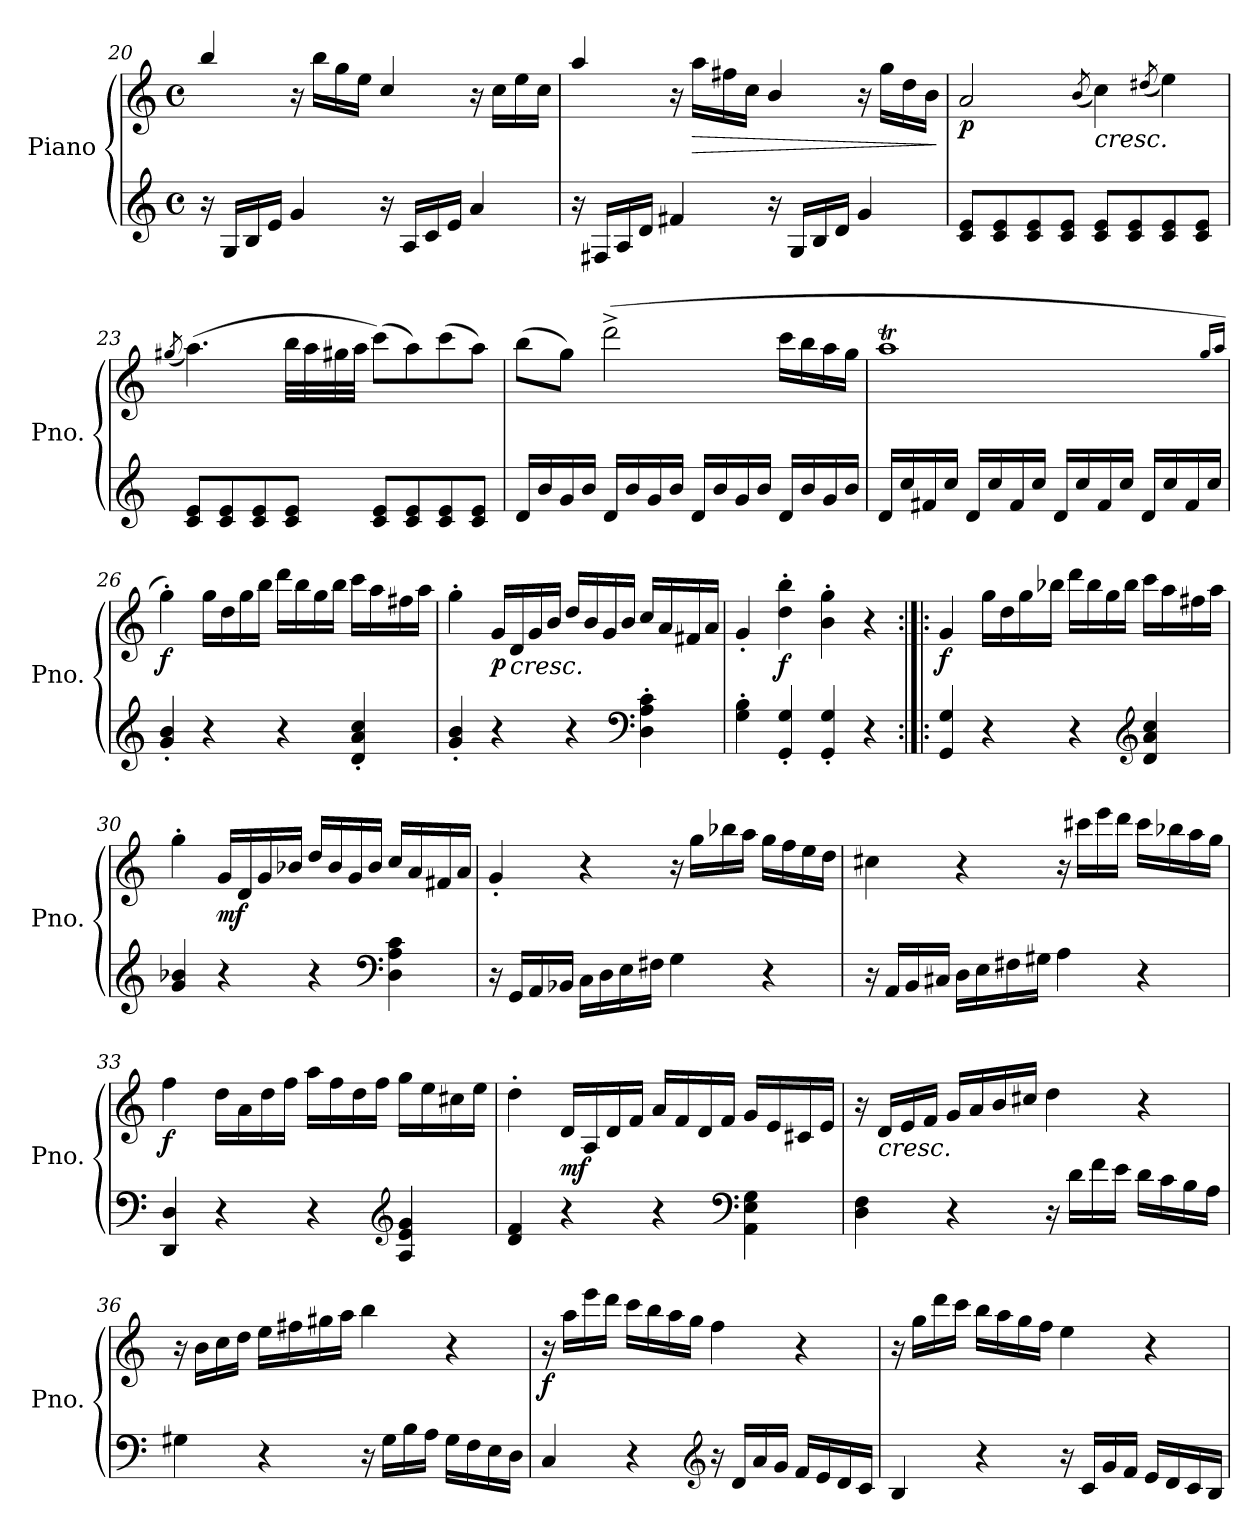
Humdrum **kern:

**kern	**kern	**dynam
*part1	*part1	*part1
*staff2	*staff1	*staff1/2
*I"Piano	*	*
*I'Pno.	*	*
!!LO:LB:g=z
*clefG2	*clefG2	*
*k[]	*k[]	*
*M4/4	*M4/4	*
*met(c)	*met(c)	*
=20	=20	=20
16r	4bb/	.
16G/LL	.	.
16B/	.	.
16e/JJ	.	.
4g/	16r	.
.	16bb\LL	.
.	16gg\	.
.	16ee\JJ	.
16r	4cc/	.
16A/LL	.	.
16c/	.	.
16e/JJ	.	.
4a/	16r	.
.	16cc\LL	.
.	16ee\	.
.	16cc\JJ	.
=21	=21	=21
16r	4aa/	.
16F#X/LL	.	.
16A/	.	.
16d/JJ	.	.
4f#X/	16r	.
!	!	!LO:HP:b
.	16aa\LL	>
.	16ff#X\	.
.	16cc\JJ	.
16r	4b/	.
16G/LL	.	.
16B/	.	.
16d/JJ	.	.
4g/	16r	.
.	16gg\LL	.
.	16dd\	.
.	16b\JJ	.
.	.	]
=22	=22	=22
!	!	!LO:DY:b
8c/ 8e/L	2a/	p
8c/ 8e/	.	.
8c/ 8e/	.	.
8c/ 8e/J	.	.
.	(<8qb/	.
!	!LO:TX:b:i:t=cresc.	!
8c/ 8e/L	4cc\)	.
8c/ 8e/	.	.
.	(<8qdd#X/	.
8c/ 8e/	4ee\)	.
8c/ 8e/J	.	.
!!LO:LB:g=z
=23	=23	=23
.	(<8qgg#X/	.
8c/ 8e/L	(>4.aa\)	.
8c/ 8e/	.	.
8c/ 8e/	.	.
8c/ 8e/J	32bb\LLL	.
.	32aa\	.
.	32gg#\	.
.	32aa\JJJ	.
8c/ 8e/L	(>8ccc\L)	.
8c/ 8e/	8aa\)	.
8c/ 8e/	(>8ccc\	.
8c/ 8e/J	8aa\J)	.
=24	=24	=24
16d/LL	(>8bb\L	.
16b/	.	.
16g/	8gg\J)	.
16b/JJ	.	.
16d/LL	(>2ddd^\	.
16b/	.	.
16g/	.	.
16b/JJ	.	.
16d/LL	.	.
16b/	.	.
16g/	.	.
16b/JJ	.	.
16d/LL	16ccc\LL	.
16b/	16bb\	.
16g/	16aa\	.
16b/JJ	16gg\JJ	.
=25	=25	=25
16d/LL	1aaT	.
16cc/	.	.
16f#X/	.	.
16cc/JJ	.	.
16d/LL	.	.
16cc/	.	.
16f#/	.	.
16cc/JJ	.	.
16d/LL	.	.
16cc/	.	.
16f#/	.	.
16cc/JJ	.	.
16d/LL	.	.
16cc/	.	.
16f#/	.	.
16cc/JJ	.	.
.	16qgg/LL	.
.	16qaa/JJ	.
!!LO:LB:g=z
=26	=26	=26
!	!	!LO:DY:b
4g/' 4b/'	4gg'\)	f
4r	16gg\LL	.
.	16dd\	.
.	16gg\	.
.	16bb\JJ	.
4r	16ddd\LL	.
.	16bb\	.
.	16gg\	.
.	16bb\JJ	.
4d/' 4a/' 4cc/'	16ccc\LL	.
.	16aa\	.
.	16ff#X\	.
.	16aa\JJ	.
=27	=27	=27
4g/' 4b/'	4gg'\	.
!	!	!LO:DY:b
4r	16g/LL	p
!	!LO:TX:b:i:t=cresc.	!
.	16d/	.
.	16g/	.
.	16b/JJ	.
4r	16dd/LL	.
.	16b/	.
.	16g/	.
.	16b/JJ	.
*clefF4	*	*
4D\' 4A\' 4c\'	16cc/LL	.
.	16a/	.
.	16f#X/	.
.	16a/JJ	.
=28	=28	=28
4G\' 4B\'	4g'/	.
!	!	!LO:DY:b
4GG/' 4G/'	4dd\' 4bb\'	f
4GG/' 4G/'	4b\' 4gg\'	.
4r	4r	.
!!LO:LB:g=z
=29:|!|:	=29:|!|:	=29:|!|:
!	!	!LO:DY:b
4GG/ 4G/	4g/	f
4r	16gg\LL	.
.	16dd\	.
.	16gg\	.
.	16bb-X\JJ	.
4r	16ddd\LL	.
.	16bb-\	.
.	16gg\	.
.	16bb-\JJ	.
*clefG2	*	*
4d/ 4a/ 4cc/	16ccc\LL	.
.	16aa\	.
.	16ff#X\	.
.	16aa\JJ	.
=30	=30	=30
4g/ 4b-X/	4gg'\	.
!	!	!LO:DY:b
4r	16g/LL	mf
.	16d/	.
.	16g/	.
.	16b-X/JJ	.
4r	16dd/LL	.
.	16b-/	.
.	16g/	.
.	16b-/JJ	.
*clefF4	*	*
4D\ 4A\ 4c\	16cc/LL	.
.	16a/	.
.	16f#X/	.
.	16a/JJ	.
=31	=31	=31
16r	4g'/	.
16GG/LL	.	.
16AA/	.	.
16BB-X/JJ	.	.
16C\LL	4r	.
16D\	.	.
16E\	.	.
16F#X\JJ	.	.
4G\	16r	.
.	16gg\LL	.
.	16bb-X\	.
.	16aa\JJ	.
4r	16gg\LL	.
.	16ff\	.
.	16ee\	.
.	16dd\JJ	.
!!LO:LB:g=z
=32	=32	=32
16r	4cc#X\	.
16AA/LL	.	.
16BB/	.	.
16C#X/JJ	.	.
16D\LL	4r	.
16E\	.	.
16F#X\	.	.
16G#X\JJ	.	.
4A\	16r	.
.	16ccc#X\LL	.
.	16eee\	.
.	16ddd\JJ	.
4r	16ccc#\LL	.
.	16bb-X\	.
.	16aa\	.
.	16gg\JJ	.
=33	=33	=33
!	!	!LO:DY:b
4DD/ 4D/	4ff\	f
4r	16dd\LL	.
.	16a\	.
.	16dd\	.
.	16ff\JJ	.
4r	16aa\LL	.
.	16ff\	.
.	16dd\	.
.	16ff\JJ	.
*clefG2	*	*
4A/ 4e/ 4g/	16gg\LL	.
.	16ee\	.
.	16cc#X\	.
.	16ee\JJ	.
=34	=34	=34
4d/ 4f/	4dd'\	.
!	!	!LO:DY:b
4r	16d/LL	mf
.	16A/	.
.	16d/	.
.	16f/JJ	.
4r	16a/LL	.
.	16f/	.
.	16d/	.
.	16f/JJ	.
*clefF4	*	*
4AA\ 4E\ 4G\	16g/LL	.
.	16e/	.
.	16c#X/	.
.	16e/JJ	.
!!LO:PB:g=z
=35	=35	=35
4D\ 4F\	16r	.
!	!LO:TX:b:i:t=cresc.	!
.	16d/LL	.
.	16e/	.
.	16f/JJ	.
4r	16g/LL	.
.	16a/	.
.	16b/	.
.	16cc#X/JJ	.
16r	4dd\	.
16d\LL	.	.
16f\	.	.
16e\JJ	.	.
16d\LL	4r	.
16c\	.	.
16B\	.	.
16A\JJ	.	.
=36	=36	=36
4G#X\	16r	.
.	16b\LL	.
.	16cc\	.
.	16dd\JJ	.
4r	16ee\LL	.
.	16ff#X\	.
.	16gg#X\	.
.	16aa\JJ	.
16r	4bb\	.
16G#\LL	.	.
16B\	.	.
16A\JJ	.	.
16G#\LL	4r	.
16F\	.	.
16E\	.	.
16D\JJ	.	.
=37	=37	=37
!	!	!LO:DY:b
4C/	16r	f
.	16aa\LL	.
.	16eee\	.
.	16ddd\JJ	.
4r	16ccc\LL	.
.	16bb\	.
.	16aa\	.
.	16gg\JJ	.
*clefG2	*	*
16r	4ff\	.
16d/LL	.	.
16a/	.	.
16g/JJ	.	.
16f/LL	4r	.
16e/	.	.
16d/	.	.
16c/JJ	.	.
!!LO:LB:g=z
=38	=38	=38
4B/	16r	.
.	16gg\LL	.
.	16ddd\	.
.	16ccc\JJ	.
4r	16bb\LL	.
.	16aa\	.
.	16gg\	.
.	16ff\JJ	.
16r	4ee\	.
16c/LL	.	.
16g/	.	.
16f/JJ	.	.
16e/LL	4r	.
16d/	.	.
16c/	.	.
16B/JJ	.	.
=	=	=
*-	*-	*-
